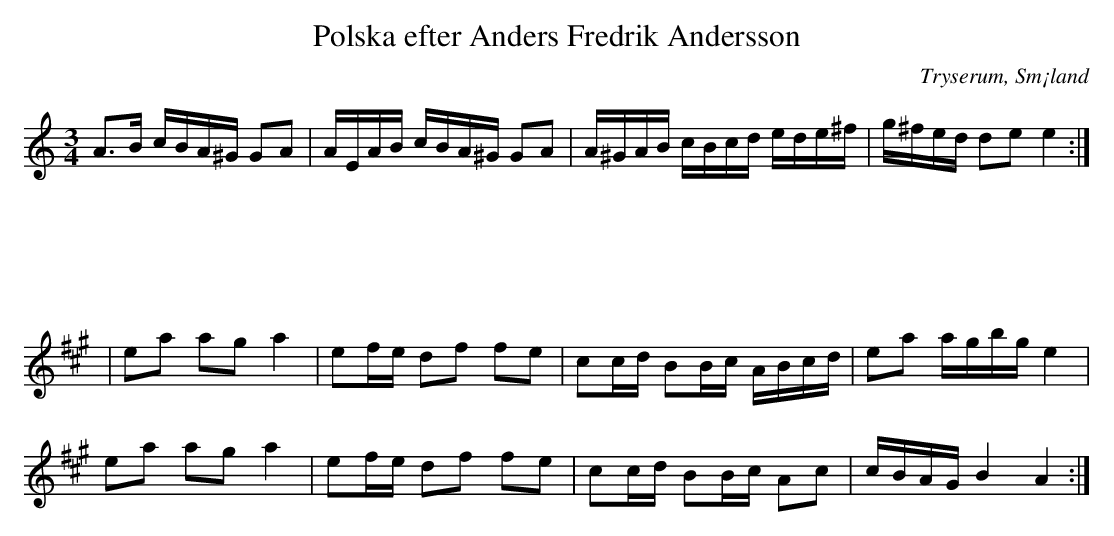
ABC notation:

X:1
Q: 100
T:Polska efter Anders Fredrik Andersson
L:1/16
M:3/4
O: Tryserum, Sm¡land
K:Am
A2>B2 cBA^G G2A2 | AEAB cBA^G G2A2 | A^GAB cBcd ede^f | g^fed d2e2 e4 :|
|[K:A]
|e2a2 a2g2- a4 | e2fe d2f2 f2e2 | c2cd B2Bc ABcd | e2a2 agbg e4 |
e2a2 a2g2- a4 | e2fe d2f2 f2e2 | c2cd B2Bc A2c2 | cBAG B4 A4 :|
